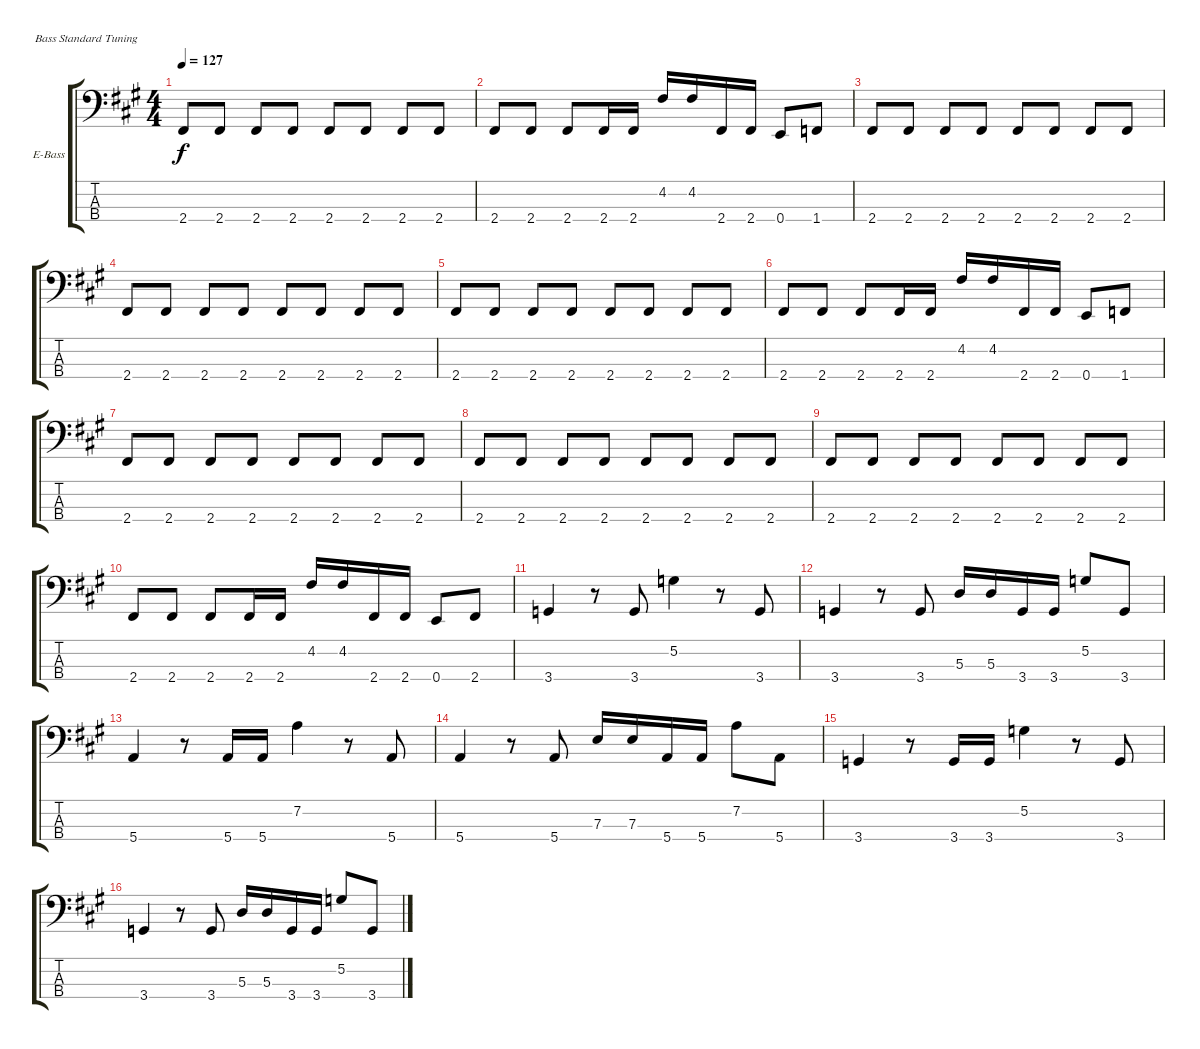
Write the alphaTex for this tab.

\bracketExtendMode groupsimilarinstruments
\firstSystemTrackNameOrientation horizontal
\otherSystemsTrackNameOrientation horizontal
\track ("Bass Guitar" "E-Bass") {instrument electricbassfinger}
\staff {score tabs}
\tuning (G2 D2 A1 E1)
\ts (4 4)
\tempo 127
\clef f4
\ks f#minor
2.4.8{dy f} 2.4.8 2.4.8 2.4.8 2.4.8 2.4.8 2.4.8 2.4.8 |
2.4.8 2.4.8 2.4.8 2.4.16 2.4.16 4.2.16 4.2.16 2.4.16 2.4.16 0.4.8 1.4.8 |
2.4.8 2.4.8 2.4.8 2.4.8 2.4.8 2.4.8 2.4.8 2.4.8 |
2.4.8 2.4.8 2.4.8 2.4.8 2.4.8 2.4.8 2.4.8 2.4.8 |
2.4.8 2.4.8 2.4.8 2.4.8 2.4.8 2.4.8 2.4.8 2.4.8 |
2.4.8 2.4.8 2.4.8 2.4.16 2.4.16 4.2.16 4.2.16 2.4.16 2.4.16 0.4.8 1.4.8 |
2.4.8 2.4.8 2.4.8 2.4.8 2.4.8 2.4.8 2.4.8 2.4.8 |
2.4.8 2.4.8 2.4.8 2.4.8 2.4.8 2.4.8 2.4.8 2.4.8 |
2.4.8 2.4.8 2.4.8 2.4.8 2.4.8 2.4.8 2.4.8 2.4.8 |
2.4.8 2.4.8 2.4.8 2.4.16 2.4.16 4.2.16 4.2.16 2.4.16 2.4.16 0.4.8 2.4.8 |
3.4.4 r.8 3.4.8 5.2.4 r.8 3.4.8 |
3.4.4 r.8 3.4.8 5.3.16 5.3.16 3.4.16 3.4.16 5.2.8 3.4.8 |
5.4.4 r.8 5.4.16 5.4.16 7.2.4 r.8 5.4.8 |
5.4.4 r.8 5.4.8 7.3.16 7.3.16 5.4.16 5.4.16 7.2.8 5.4.8 |
3.4.4 r.8 3.4.16 3.4.16 5.2.4 r.8 3.4.8 |
3.4.4 r.8 3.4.8 5.3.16 5.3.16 3.4.16 3.4.16 5.2.8 3.4.8
